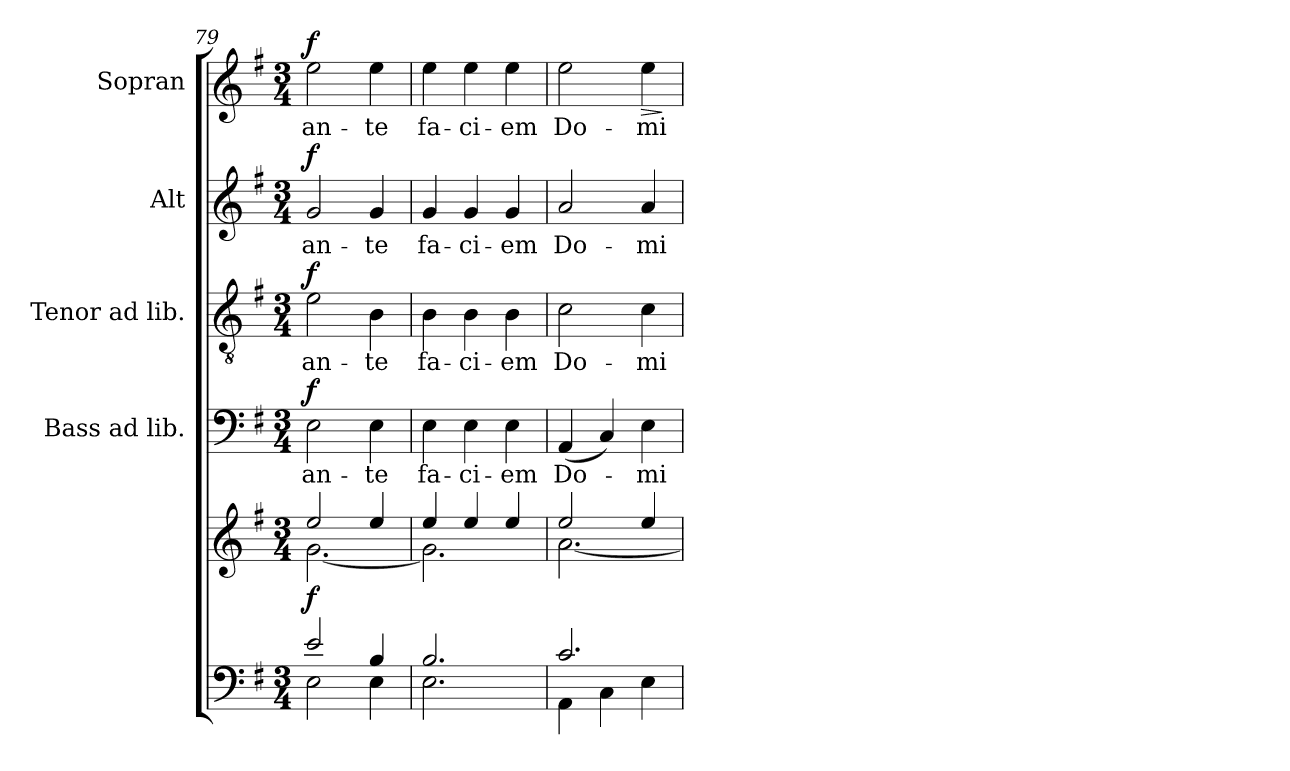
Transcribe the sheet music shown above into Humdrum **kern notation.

**kern	**kern	**dynam	**kern	**text	**dynam	**kern	**text	**dynam	**kern	**text	**dynam	**kern	**text	**dynam
*part5	*part5	*part5	*part4	*part4	*part4	*part3	*part3	*part3	*part2	*part2	*part2	*part1	*part1	*part1
*staff6	*staff5	*staff5/6	*staff4	*staff4	*staff4	*staff3	*staff3	*staff3	*staff2	*staff2	*staff2	*staff1	*staff1	*staff1
*	*	*	*I"Bass ad lib.	*	*	*I"Tenor ad lib.	*	*	*I"Alt	*	*	*I"Sopran	*	*
*	*	*	*I'B.	*	*	*I'T.	*	*	*I'A.	*	*	*I'S.	*	*
*clefF4	*clefG2	*	*clefF4	*	*	*clefGv2	*	*	*clefG2	*	*	*clefG2	*	*
*k[f#]	*k[f#]	*	*k[f#]	*	*	*k[f#]	*	*	*k[f#]	*	*	*k[f#]	*	*
*G:	*G:	*	*G:	*	*	*G:	*	*	*G:	*	*	*G:	*	*
*M3/4	*M3/4	*	*M3/4	*	*	*M3/4	*	*	*M3/4	*	*	*M3/4	*	*
=79	=79	=79	=79	=79	=79	=79	=79	=79	=79	=79	=79	=79	=79	=79
*^	*^	*	*	*	*	*	*	*	*	*	*	*	*	*
!	!	!	!	!LO:DY:b	!	!LO:LY:b	!LO:DY:a	!	!LO:LY:b	!LO:DY:a	!	!LO:LY:b	!LO:DY:a	!	!LO:LY:b	!LO:DY:a
2e/	2E\	2ee/	[<2.g\	f	2E\	an-	f	2e\	an-	f	2g/	an-	f	2ee\	an-	f
!	!	!	!	!	!	!LO:LY:b	!	!	!LO:LY:b	!	!	!LO:LY:b	!	!	!LO:LY:b	!
4B/	4E\	4ee/	.	.	4E\	-te	.	4B\	-te	.	4g/	-te	.	4ee\	-te	.
!!LO:LB:g=z
=80	=80	=80	=80	=80	=80	=80	=80	=80	=80	=80	=80	=80	=80	=80	=80	=80
!	!	!	!	!	!	!LO:LY:b	!	!	!LO:LY:b	!	!	!LO:LY:b	!	!	!LO:LY:b	!
2.B/	2.E\	4ee/	2.g\]	.	4E\	fa-	.	4B\	fa-	.	4g/	fa-	.	4ee\	fa-	.
!	!	!	!	!	!	!LO:LY:b	!	!	!LO:LY:b	!	!	!LO:LY:b	!	!	!LO:LY:b	!
.	.	4ee/	.	.	4E\	-ci-	.	4B\	-ci-	.	4g/	-ci-	.	4ee\	-ci-	.
!	!	!	!	!	!	!LO:LY:b	!	!	!LO:LY:b	!	!	!LO:LY:b	!	!	!LO:LY:b	!
.	.	4ee/	.	.	4E\	-em	.	4B\	-em	.	4g/	-em	.	4ee\	-em	.
=81	=81	=81	=81	=81	=81	=81	=81	=81	=81	=81	=81	=81	=81	=81	=81	=81
!	!	!	!	!	!	!LO:LY:b	!	!	!LO:LY:b	!	!	!LO:LY:b	!	!	!LO:LY:b	!
2.c/	4AA\	2ee/	[<2.a\	.	(<4AA/	Do-	.	2c\	Do-	.	2a/	Do-	.	2ee\	Do-	.
.	4C\	.	.	.	4C/)	.	.	.	.	.	.	.	.	.	.	.
!	!	!	!	!	!	!LO:LY:b	!	!	!LO:LY:b	!	!	!LO:LY:b	!	!	!LO:LY:b	!LO:HP:b
.	4E\	4ee/	.	.	4E\	-mi-	.	4c\	-mi-	.	4a/	-mi-	.	4ee\	-mi-	>
*v	*v	*	*	*	*	*	*	*	*	*	*	*	*	*	*	*
*	*v	*v	*	*	*	*	*	*	*	*	*	*	*	*	*
.	.	.	.	.	.	.	.	.	.	.	.	.	.	]
=	=	=	=	=	=	=	=	=	=	=	=	=	=	=
*-	*-	*-	*-	*-	*-	*-	*-	*-	*-	*-	*-	*-	*-	*-
